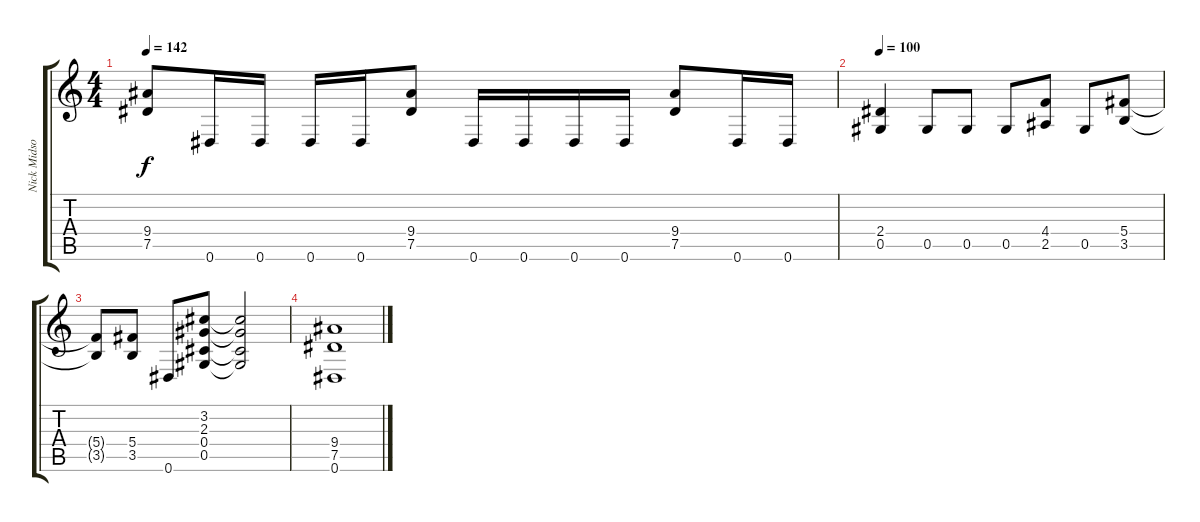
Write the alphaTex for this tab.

\track ("Nick Midson" "Nick Midso") {instrument distortionguitar}
\staff {score tabs}
\tuning (Eb4 Bb3 Gb3 Db3 Ab2 Eb2) {hide}
\ts (4 4)
\tempo 142
\clef g2
\ks c
(9.4 7.5).8{dy f} 0.6.16 0.6.16 0.6.16 0.6.16 (9.4 7.5).8 0.6.16 0.6.16 0.6.16 0.6.16 (9.4 7.5).8 0.6.16 0.6.16 |
\tempo 100
(2.4 0.5).4 0.5.8 0.5.8 0.5.8 (4.4 2.5).8 0.5.8 (5.4 3.5).8 |
(5.4{t} 3.5{t}).8 (5.4 3.5).8 0.6.8 (3.2 2.3 0.4 0.5).8 (3.2{t} 2.3{t} 0.4{t} 0.5{t}).2 |
(9.4 7.5 0.6).1
